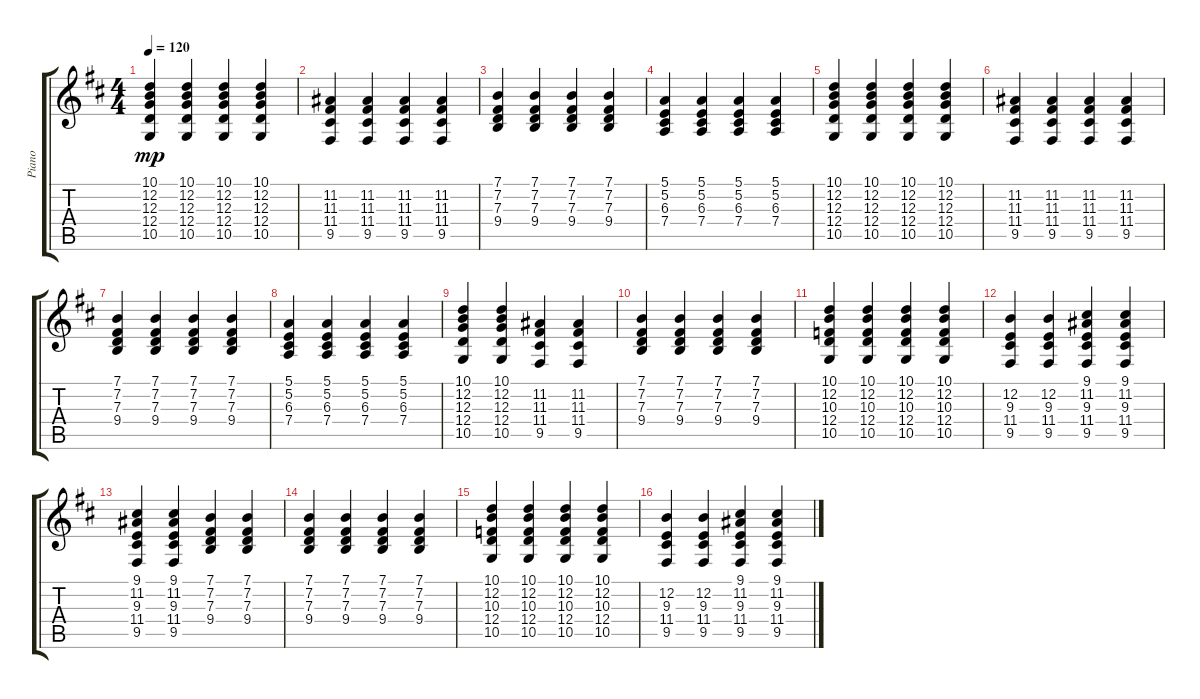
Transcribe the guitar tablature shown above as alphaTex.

\track ("Piano" "Piano") {instrument electricgrandpiano}
\staff {score tabs}
\tuning (E4 B3 G3 D3 A2 E2) {hide}
\ts (4 4)
\tempo 120
\clef g2
\ks bminor
(10.1 12.2 12.3 12.4 10.5).4{dy mp} (10.1 12.2 12.3 12.4 10.5).4 (10.1 12.2 12.3 12.4 10.5).4 (10.1 12.2 12.3 12.4 10.5).4 |
(11.2 11.3 11.4 9.5).4 (11.2 11.3 11.4 9.5).4 (11.2 11.3 11.4 9.5).4 (11.2 11.3 11.4 9.5).4 |
(7.1 7.2 7.3 9.4).4 (7.1 7.2 7.3 9.4).4 (7.1 7.2 7.3 9.4).4 (7.1 7.2 7.3 9.4).4 |
(5.1 5.2 6.3 7.4).4 (5.1 5.2 6.3 7.4).4 (5.1 5.2 6.3 7.4).4 (5.1 5.2 6.3 7.4).4 |
(10.1 12.2 12.3 12.4 10.5).4 (10.1 12.2 12.3 12.4 10.5).4 (10.1 12.2 12.3 12.4 10.5).4 (10.1 12.2 12.3 12.4 10.5).4 |
(11.2 11.3 11.4 9.5).4 (11.2 11.3 11.4 9.5).4 (11.2 11.3 11.4 9.5).4 (11.2 11.3 11.4 9.5).4 |
(7.1 7.2 7.3 9.4).4 (7.1 7.2 7.3 9.4).4 (7.1 7.2 7.3 9.4).4 (7.1 7.2 7.3 9.4).4 |
(5.1 5.2 6.3 7.4).4 (5.1 5.2 6.3 7.4).4 (5.1 5.2 6.3 7.4).4 (5.1 5.2 6.3 7.4).4 |
(10.1 12.2 12.3 12.4 10.5).4 (10.1 12.2 12.3 12.4 10.5).4 (11.2 11.3 11.4 9.5).4 (11.2 11.3 11.4 9.5).4 |
(7.1 7.2 7.3 9.4).4 (7.1 7.2 7.3 9.4).4 (7.1 7.2 7.3 9.4).4 (7.1 7.2 7.3 9.4).4 |
(10.1 12.2 10.3 12.4 10.5).4 (10.1 12.2 10.3 12.4 10.5).4 (10.1 12.2 10.3 12.4 10.5).4 (10.1 12.2 10.3 12.4 10.5).4 |
(12.2 9.3 11.4 9.5).4 (12.2 9.3 11.4 9.5).4 (9.1 11.2 9.3 11.4 9.5).4 (9.1 11.2 9.3 11.4 9.5).4 |
(9.1 11.2 9.3 11.4 9.5).4 (9.1 11.2 9.3 11.4 9.5).4 (7.1 7.2 7.3 9.4).4 (7.1 7.2 7.3 9.4).4 |
(7.1 7.2 7.3 9.4).4 (7.1 7.2 7.3 9.4).4 (7.1 7.2 7.3 9.4).4 (7.1 7.2 7.3 9.4).4 |
(10.1 12.2 10.3 12.4 10.5).4 (10.1 12.2 10.3 12.4 10.5).4 (10.1 12.2 10.3 12.4 10.5).4 (10.1 12.2 10.3 12.4 10.5).4 |
(12.2 9.3 11.4 9.5).4 (12.2 9.3 11.4 9.5).4 (9.1 11.2 9.3 11.4 9.5).4 (9.1 11.2 9.3 11.4 9.5).4
